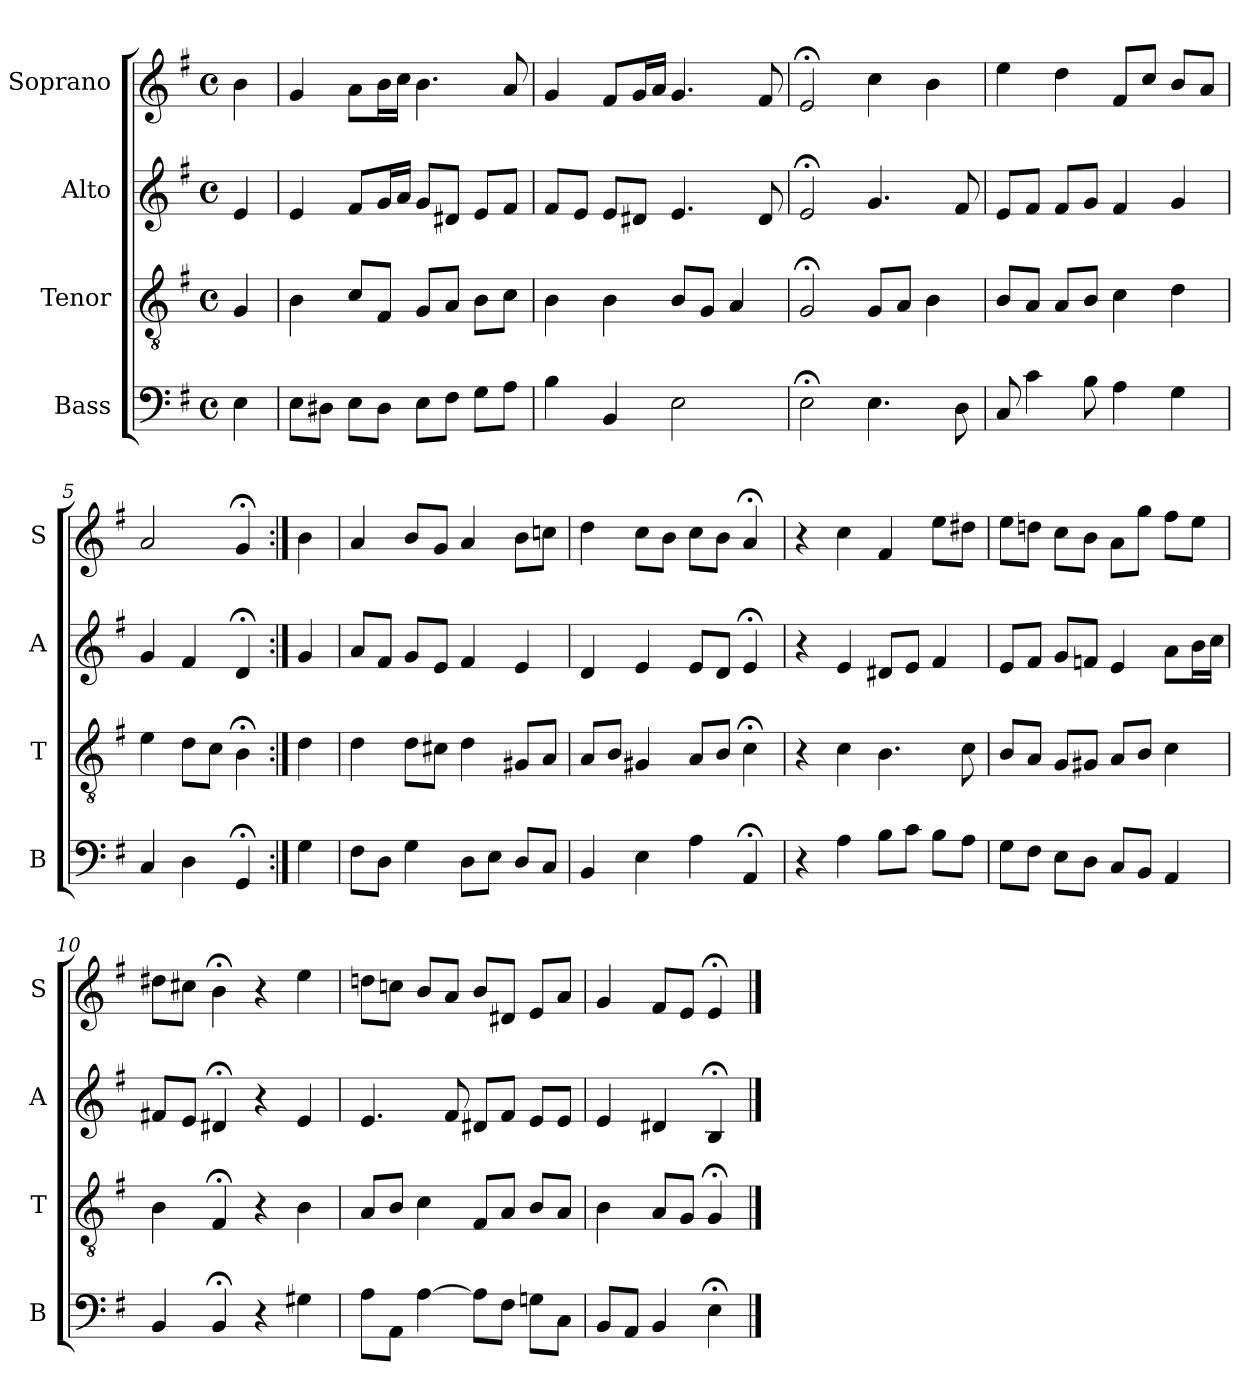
**kern	**kern	**kern	**kern
*part4	*part3	*part2	*part1
*staff4	*staff3	*staff2	*staff1
*I"Bass	*I"Tenor	*I"Alto	*I"Soprano
*I'B	*I'T	*I'A	*I'S
*clefF4	*clefGv2	*clefG2	*clefG2
*k[f#]	*k[f#]	*k[f#]	*k[f#]
*e:	*e:	*e:	*e:
*M4/4	*M4/4	*M4/4	*M4/4
*met(c)	*met(c)	*met(c)	*met(c)
*MM100	*MM100	*MM100	*MM100
=	=	=	=
4E	4G	4e	4b
=1	=1	=1	=1
8EL	4B	4e	4g
8D#XJ	.	.	.
8EL	8cL	8f#L	8aL
8D#J	8F#J	16gL	16bL
.	.	16aJJ	16ccJJ
8EL	8GL	8gL	4.b
8F#J	8AJ	8d#XJ	.
8GL	8BL	8eL	.
8AJ	8cJ	8f#J	8a
=2	=2	=2	=2
4B	4B	8f#L	4g
.	.	8eJ	.
4BB	4B	8eL	8f#L
.	.	8d#XJ	16gL
.	.	.	16aJJ
2E	8BL	4.e	4.g
.	8GJ	.	.
.	4A	.	.
.	.	8d#	8f#
=3	=3	=3	=3
2E;<	2G;<	2e;<	2e;<
4.E	8GL	4.g	4cc
.	8AJ	.	.
.	4B	.	4b
8D	.	8f#	.
=4	=4	=4	=4
8C	8BL	8eL	4ee
4c	8AJ	8f#J	.
.	8AL	8f#L	4dd
8B	8BJ	8gJ	.
4A	4c	4f#	8f#L
.	.	.	8ccJ
4G	4d	4g	8bL
.	.	.	8aJ
=5	=5	=5	=5
4C	4e	4g	2a
4D	8dL	4f#	.
.	8cJ	.	.
4GG;<	4B;<	4d;<	4g;<
=:|!	=:|!	=:|!	=:|!
4G	4d	4g	4b
=6	=6	=6	=6
8F#L	4d	8aL	4a
8DJ	.	8f#J	.
4G	8dL	8gL	8bL
.	8c#XiJ	8eJ	8giJ
8DL	4di	4f#	4ai
8EJ	.	.	.
8DL	8G#XL	4e	8bL
8CJ	8AJ	.	8ccnJ
=7	=7	=7	=7
4BB	8AL	4d	4dd
.	8BJ	.	.
4E	4G#X	4e	8ccL
.	.	.	8bJ
4A	8AL	8eL	8ccL
.	8BJ	8dJ	8bJ
4AA;<	4c;<	4e;<	4a;<
=8	=8	=8	=8
4r	4r	4r	4r
4A	4c	4e	4cc
8BL	4.B	8d#XL	4f#
8cJ	.	8eJ	.
8BL	.	4f#	8eeL
8AJ	8c	.	8dd#XJ
=9	=9	=9	=9
8GL	8BL	8eL	8eeL
8F#J	8AJ	8f#J	8ddnJ
8EL	8GL	8gL	8ccL
8DJ	8G#XJ	8fnJ	8bJ
8CL	8AL	4e	8aL
8BBJ	8BJ	.	8ggJ
4AA	4c	8aL	8ff#L
.	.	16bL	8eeJ
.	.	16ccJJ	.
=10	=10	=10	=10
4BB	4B	8f#XL	8dd#XL
.	.	8eJ	8cc#XJ
4BB;<	4F#;<	4d#X;<	4b;<
4r	4r	4r	4r
4G#X	4B	4e	4ee
=11	=11	=11	=11
8AL	8AL	4.e	8ddnL
8AAJ	8BJ	.	8ccnJ
[4A	4c	.	8bL
.	.	8f#	8aJ
8AL]	8F#L	8d#XL	8bL
8F#J	8AJ	8f#J	8d#XJ
8GnL	8BL	8eL	8eL
8CJ	8AJ	8eJ	8aJ
=12	=12	=12	=12
8BBL	4B	4e	4g
8AAJ	.	.	.
4BB	8AL	4d#X	8f#L
.	8GJ	.	8eJ
4E;<	4G;<	4B;<	4e;<
==	==	==	==
*-	*-	*-	*-
